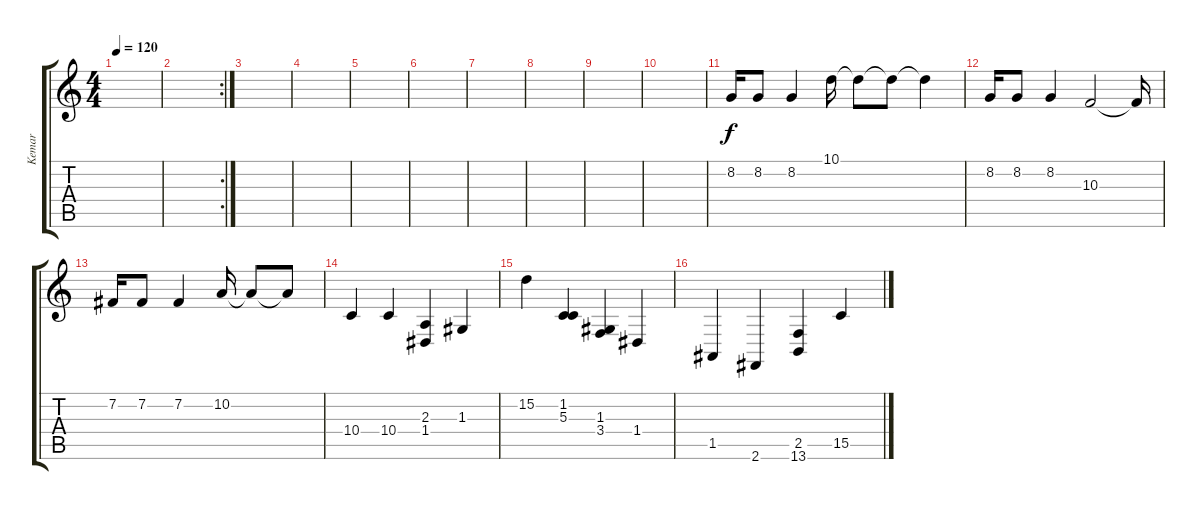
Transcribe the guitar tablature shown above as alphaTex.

\track ("Kemar" "Kemar") {instrument fx7echoes}
\staff {score tabs}
\tuning (E4 B3 G3 D3 A2 E2) {hide}
\ts (4 4)
\tempo 120
\tempo 135
\tempo 140
\tempo 120
\clef g2
\ks c
|
\rc 2
|
|
|
|
|
|
|
|
|
8.2.16 8.2.8 8.2.4 10.1.16 10.1{t}.8 10.1{t}.8 10.1{t}.4 |
8.2.16 8.2.8 8.2.4 10.3.2 10.3{t}.16 |
7.2.16 7.2.8 7.2.4 10.2.16 10.2{t}.8 10.2{t}.8 |
10.4.4 10.4.4 (2.3 1.4).4 1.3.4 |
15.2.4 (1.2 5.3).4 (1.3 3.4).4 1.4.4 |
1.5.4 2.6.4 (2.5 13.6).4 15.5.4
